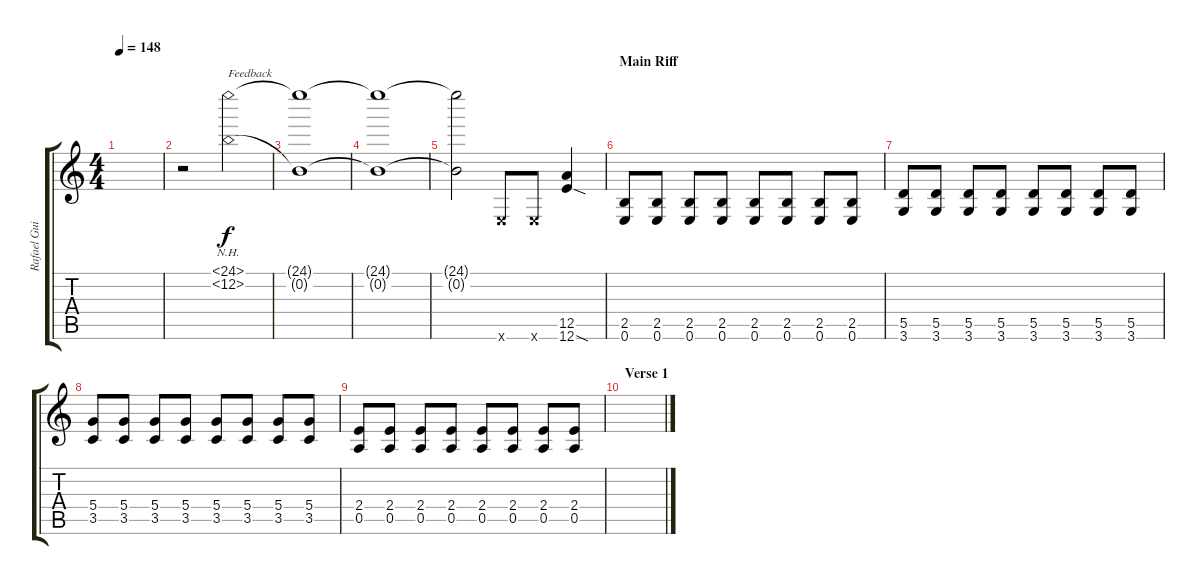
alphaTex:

\track ("Rafael Guitar" "Rafael Gui") {instrument distortionguitar}
\staff {score tabs}
\tuning (E4 B3 G3 D3 A2 E2) {hide}
\ts (4 4)
\tempo 148
\clef g2
\ks c
|
r.2{volume 0} (24.1{nh} 0.2{nh}).2{txt "Feedback" volume 15} |
(24.1{t} 0.2{t}).1 |
(24.1{t} 0.2{t}).1 |
(24.1{t} 0.2{t}).2 0.6{x}.8 0.6{x}.8 (12.5 12.6{sod}).4 |
\section ("" "Main Riff")
(2.5 0.6).8 (2.5 0.6).8 (2.5 0.6).8 (2.5 0.6).8 (2.5 0.6).8 (2.5 0.6).8 (2.5 0.6).8 (2.5 0.6).8 |
(5.5 3.6).8 (5.5 3.6).8 (5.5 3.6).8 (5.5 3.6).8 (5.5 3.6).8 (5.5 3.6).8 (5.5 3.6).8 (5.5 3.6).8 |
(5.4 3.5).8 (5.4 3.5).8 (5.4 3.5).8 (5.4 3.5).8 (5.4 3.5).8 (5.4 3.5).8 (5.4 3.5).8 (5.4 3.5).8 |
(2.4 0.5).8 (2.4 0.5).8 (2.4 0.5).8 (2.4 0.5).8 (2.4 0.5).8 (2.4 0.5).8 (2.4 0.5).8 (2.4 0.5).8 |
\section ("" "Verse 1")
